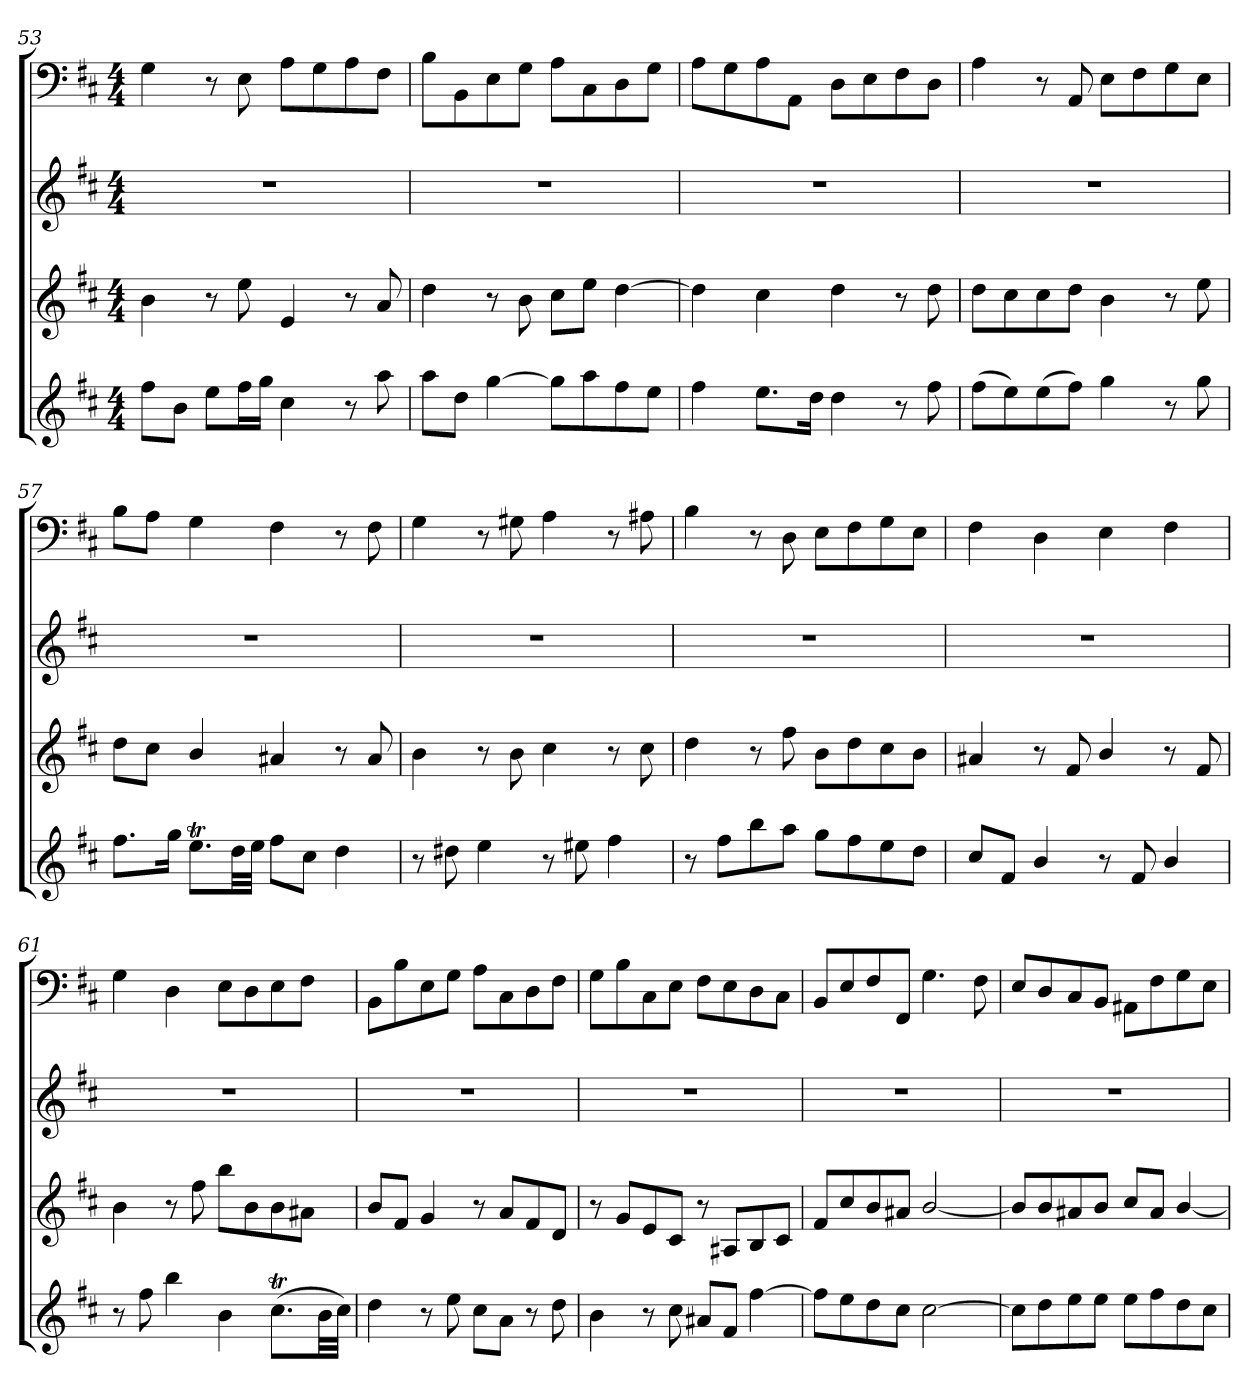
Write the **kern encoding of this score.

**kern	**kern	**kern	**kern
*part4	*part3	*part2	*part1
*staff4	*staff3	*staff2	*staff1
*clefG2	*clefG2	*clefG2	*clefF4
*k[f#c#]	*k[f#c#]	*k[f#c#]	*k[f#c#]
*b:	*b:	*b:	*b:
*M4/4	*M4/4	*M4/4	*M4/4
=53	=53	=53	=53
8ff#\L	4b\	1r	4G\
8b\J	.	.	.
8ee\L	8r	.	8r
16ff#\L	8ee\	.	8E\
16gg\JJ	.	.	.
4cc#\	4e/	.	8A\L
.	.	.	8G\
8r	8r	.	8A\
8aa\	8a/	.	8F#\J
=54	=54	=54	=54
8aa\L	4dd\	1r	8B\L
8dd\J	.	.	8BB\
[4gg\	8r	.	8E\
.	8b\	.	8G\J
8gg\L]	8cc#\L	.	8A\L
8aa\	8ee\J	.	8C#\
8ff#\	[4dd\	.	8D\
8ee\J	.	.	8G\J
=55	=55	=55	=55
4ff#\	4dd\]	1r	8A\L
.	.	.	8G\
8.ee\L	4cc#\	.	8A\
.	.	.	8AA\J
16dd\Jk	.	.	.
4dd\	4dd\	.	8D\L
.	.	.	8E\
8r	8r	.	8F#\
8ff#\	8dd\	.	8D\J
=56	=56	=56	=56
(8ff#\L	8dd\L	1r	4A\
8ee\)	8cc#\	.	.
(8ee\	8cc#\	.	8r
8ff#\J)	8dd\J	.	8AA/
4gg\	4b\	.	8E\L
.	.	.	8F#\
8r	8r	.	8G\
8gg\	8ee\	.	8E\J
=57	=57	=57	=57
8.ff#\L	8dd\L	1r	8B\L
.	8cc#\J	.	8A\J
16gg\Jk	.	.	.
8.eeT\L	4b/	.	4G\
32dd\LL	.	.	.
32ee\JJJ	.	.	.
8ff#\L	4a#X/	.	4F#\
8cc#\J	.	.	.
4dd\	8r	.	8r
.	8a#/	.	8F#\
=58	=58	=58	=58
8r	4b\	1r	4G\
8dd#X\	.	.	.
4ee\	8r	.	8r
.	8b\	.	8G#X\
8r	4cc#\	.	4A\
8ee#X\	.	.	.
4ff#\	8r	.	8r
.	8cc#\	.	8A#X\
=59	=59	=59	=59
8r	4dd\	1r	4B\
8ff#\L	.	.	.
8bb\	8r	.	8r
8aa\J	8ff#\	.	8D\
8gg\L	8b\L	.	8E\L
8ff#\	8dd\	.	8F#\
8ee\	8cc#\	.	8G\
8dd\J	8b\J	.	8E\J
=60	=60	=60	=60
8cc#/L	4a#X/	1r	4F#\
8f#/J	.	.	.
4b/	8r	.	4D\
.	8f#/	.	.
8r	4b/	.	4E\
8f#/	.	.	.
4b/	8r	.	4F#\
.	8f#/	.	.
=61	=61	=61	=61
8r	4b\	1r	4G\
8ff#\	.	.	.
4bb\	8r	.	4D\
.	8ff#\	.	.
4b\	8bb\L	.	8E\L
.	8b\	.	8D\
(8.cc#t\L	8b\	.	8E\
.	8a#X\J	.	8F#\J
32b\LL	.	.	.
32cc#\JJJ)	.	.	.
=62	=62	=62	=62
4dd\	8b/L	1r	8BB\L
.	8f#/J	.	8B\
8r	4g/	.	8E\
8ee\	.	.	8G\J
8cc#\L	8r	.	8A\L
8a\J	8a/L	.	8C#\
8r	8f#/	.	8D\
8dd\	8d/J	.	8F#\J
=63	=63	=63	=63
4b\	8r	1r	8G\L
.	8g/L	.	8B\
8r	8e/	.	8C#\
8cc#\	8c#/J	.	8E\J
8a#X/L	8r	.	8F#\L
8f#/J	8A#X/L	.	8E\
[4ff#\	8B/	.	8D\
.	8c#/J	.	8C#\J
=64	=64	=64	=64
8ff#\L]	8f#/L	1r	8BB/L
8ee\	8cc#/	.	8E/
8dd\	8b/	.	8F#/
8cc#\J	8a#X/J	.	8FF#/J
[2cc#\	[2b/	.	4.G\
.	.	.	8F#\
=65	=65	=65	=65
8cc#\L]	8b/L]	1r	8E/L
8dd\	8b/	.	8D/
8ee\	8a#X/	.	8C#/
8ee\J	8b/J	.	8BB/J
8ee\L	8cc#/L	.	8AA#X\L
8ff#\	8a#/J	.	8F#\
8dd\	[4b/	.	8G\
8cc#\J	.	.	8E\J
=	=	=	=
*-	*-	*-	*-
